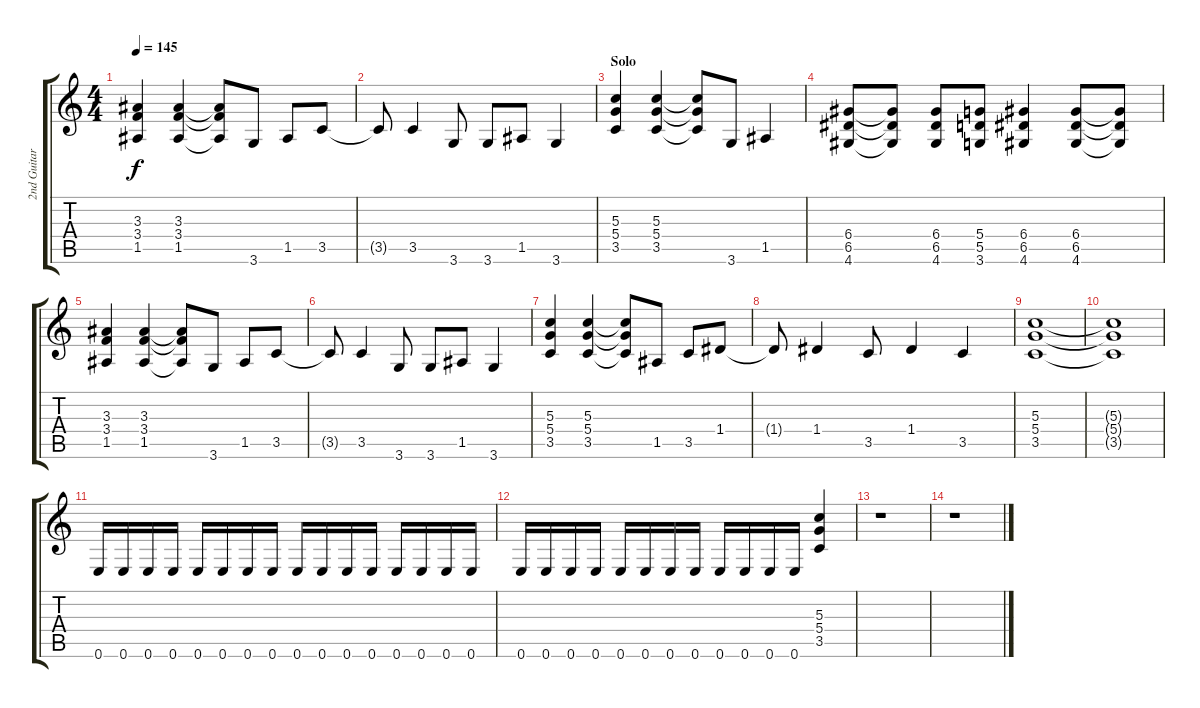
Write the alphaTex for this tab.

\track ("2nd Guitar" "2nd Guitar") {instrument overdrivenguitar}
\staff {score tabs}
\tuning (E4 B3 G3 D3 A2 E2) {hide}
\ts (4 4)
\tempo 145
\clef g2
\ks c
(3.3 3.4 1.5).4{dy f} (3.3 3.4 1.5).4 (3.3{t} 3.4{t} 1.5{t}).8 3.6.8 1.5.8 3.5.8 |
3.5{t}.8 3.5.4 3.6.8 3.6.8 1.5.8 3.6.4 |
\section ("" "Solo")
(5.3 5.4 3.5).4 (5.3 5.4 3.5).4 (5.3{t} 5.4{t} 3.5{t}).8 3.6.8 1.5.4 |
(6.4 6.5 4.6).8 (6.4{t} 6.5{t} 4.6{t}).8 (6.4 6.5 4.6).8 (5.4 5.5 3.6).8 (6.4 6.5 4.6).4 (6.4 6.5 4.6).8 (6.4{t} 6.5{t} 4.6{t}).8 |
(3.3 3.4 1.5).4 (3.3 3.4 1.5).4 (3.3{t} 3.4{t} 1.5{t}).8 3.6.8 1.5.8 3.5.8 |
3.5{t}.8 3.5.4 3.6.8 3.6.8 1.5.8 3.6.4 |
(5.3 5.4 3.5).4 (5.3 5.4 3.5).4 (5.3{t} 5.4{t} 3.5{t}).8 1.5.8 3.5.8 1.4.8 |
1.4{t}.8 1.4.4 3.5.8 1.4.4 3.5.4 |
(5.3 5.4 3.5).1 |
(5.3{t} 5.4{t} 3.5{t}).1 |
0.6.16 0.6.16 0.6.16 0.6.16 0.6.16 0.6.16 0.6.16 0.6.16 0.6.16 0.6.16 0.6.16 0.6.16 0.6.16 0.6.16 0.6.16 0.6.16 |
0.6.16 0.6.16 0.6.16 0.6.16 0.6.16 0.6.16 0.6.16 0.6.16 0.6.16 0.6.16 0.6.16 0.6.16 (5.3 5.4 3.5).4 |
r.1 |
r.1
